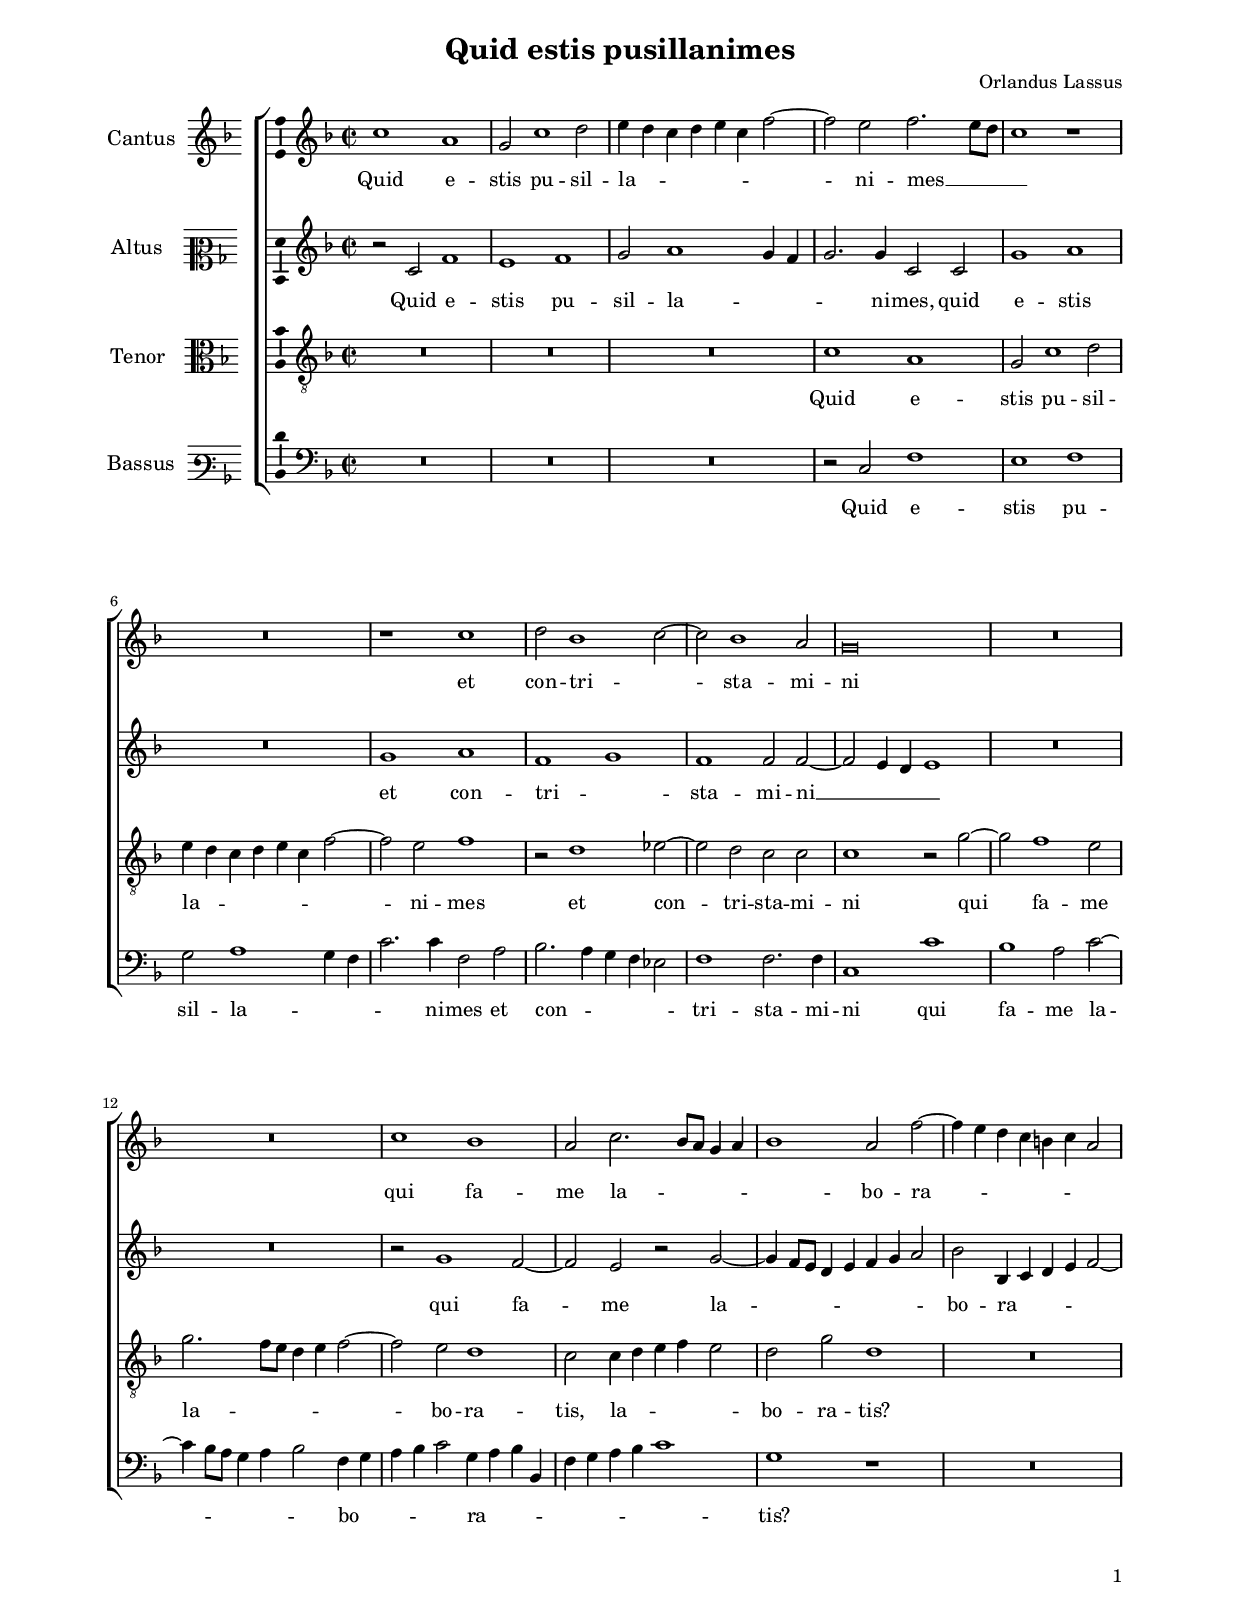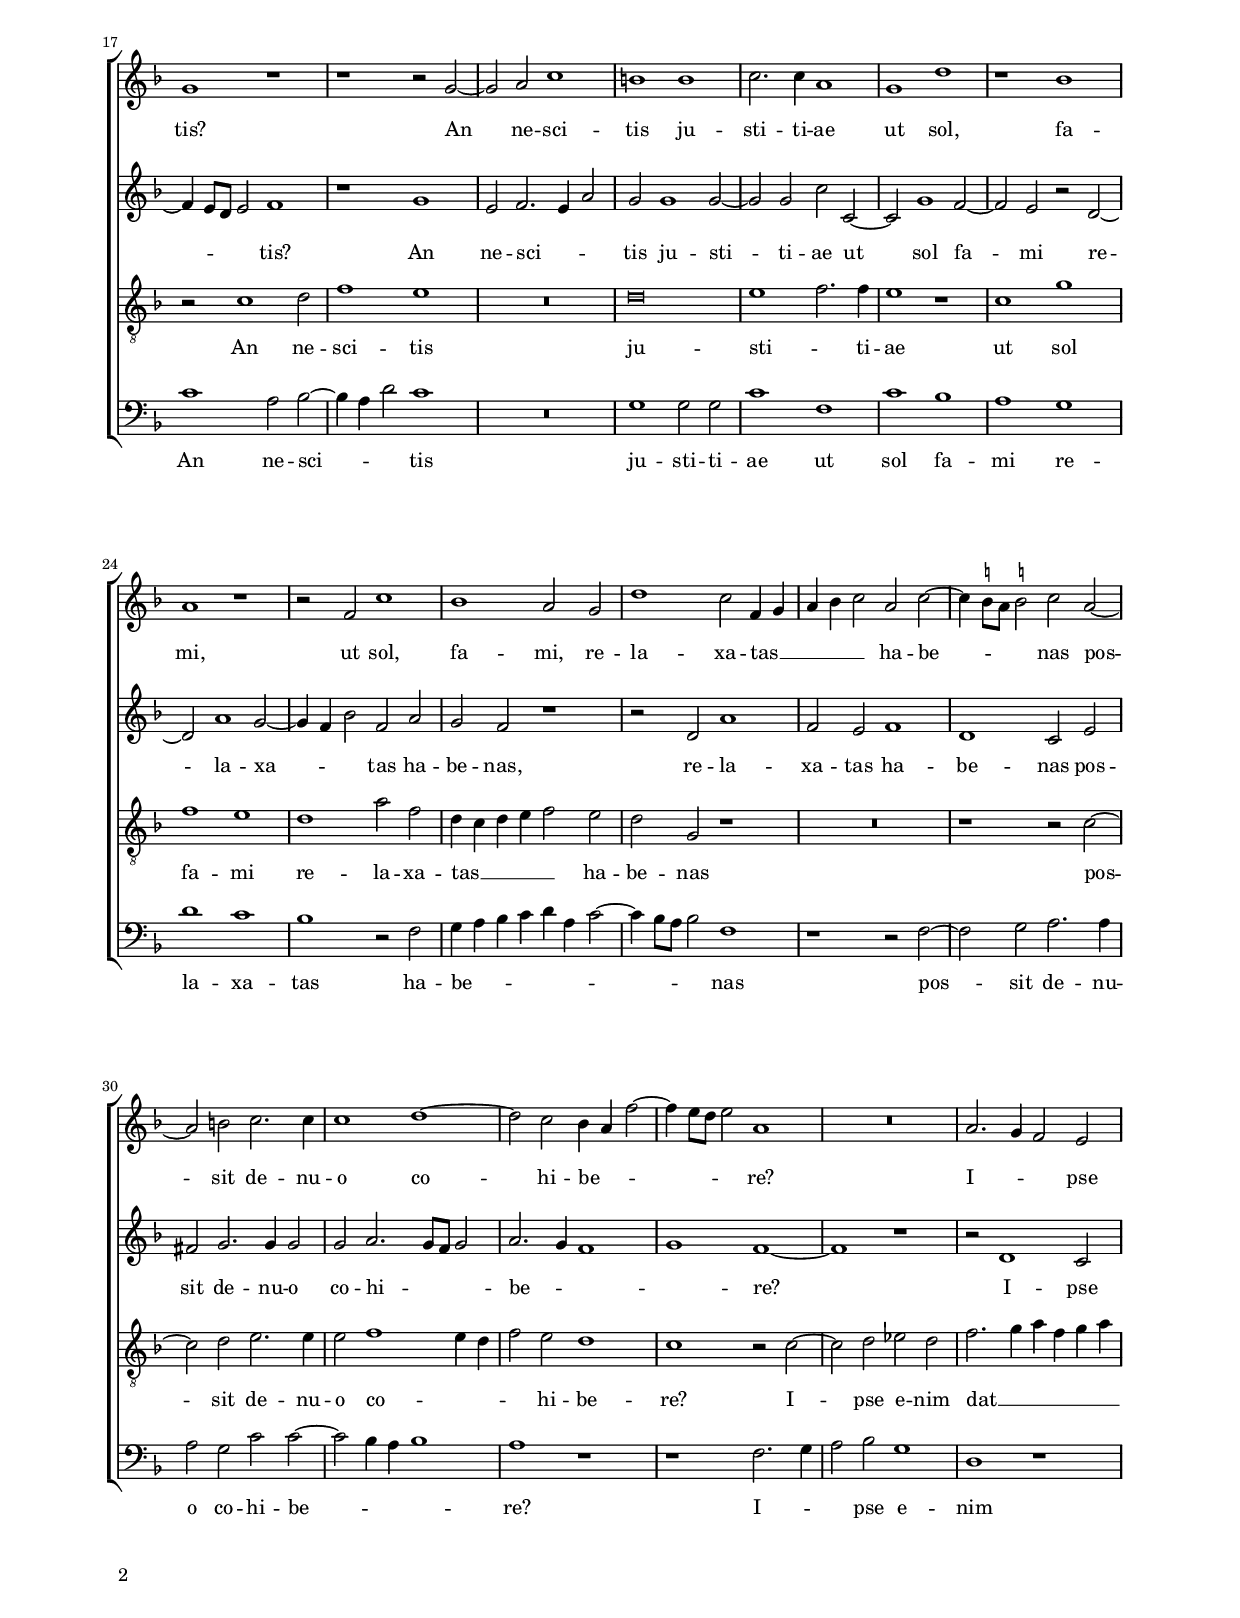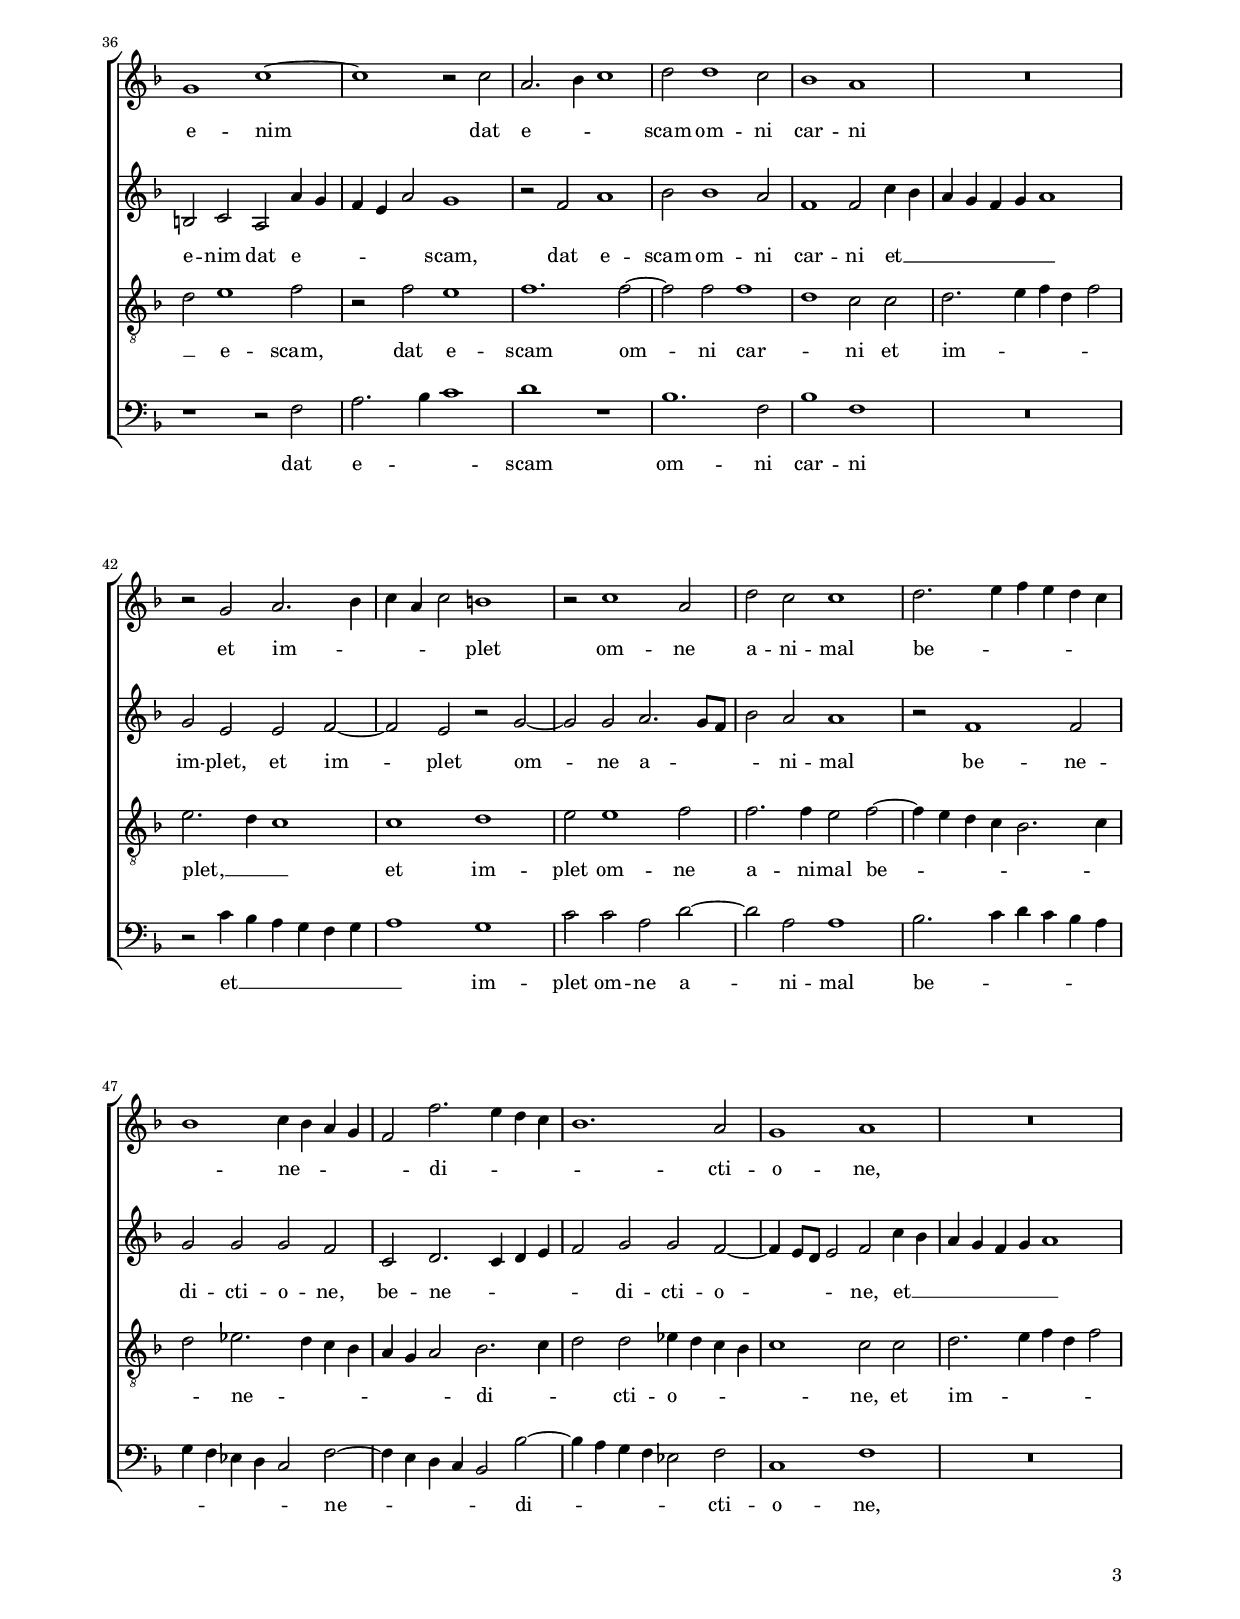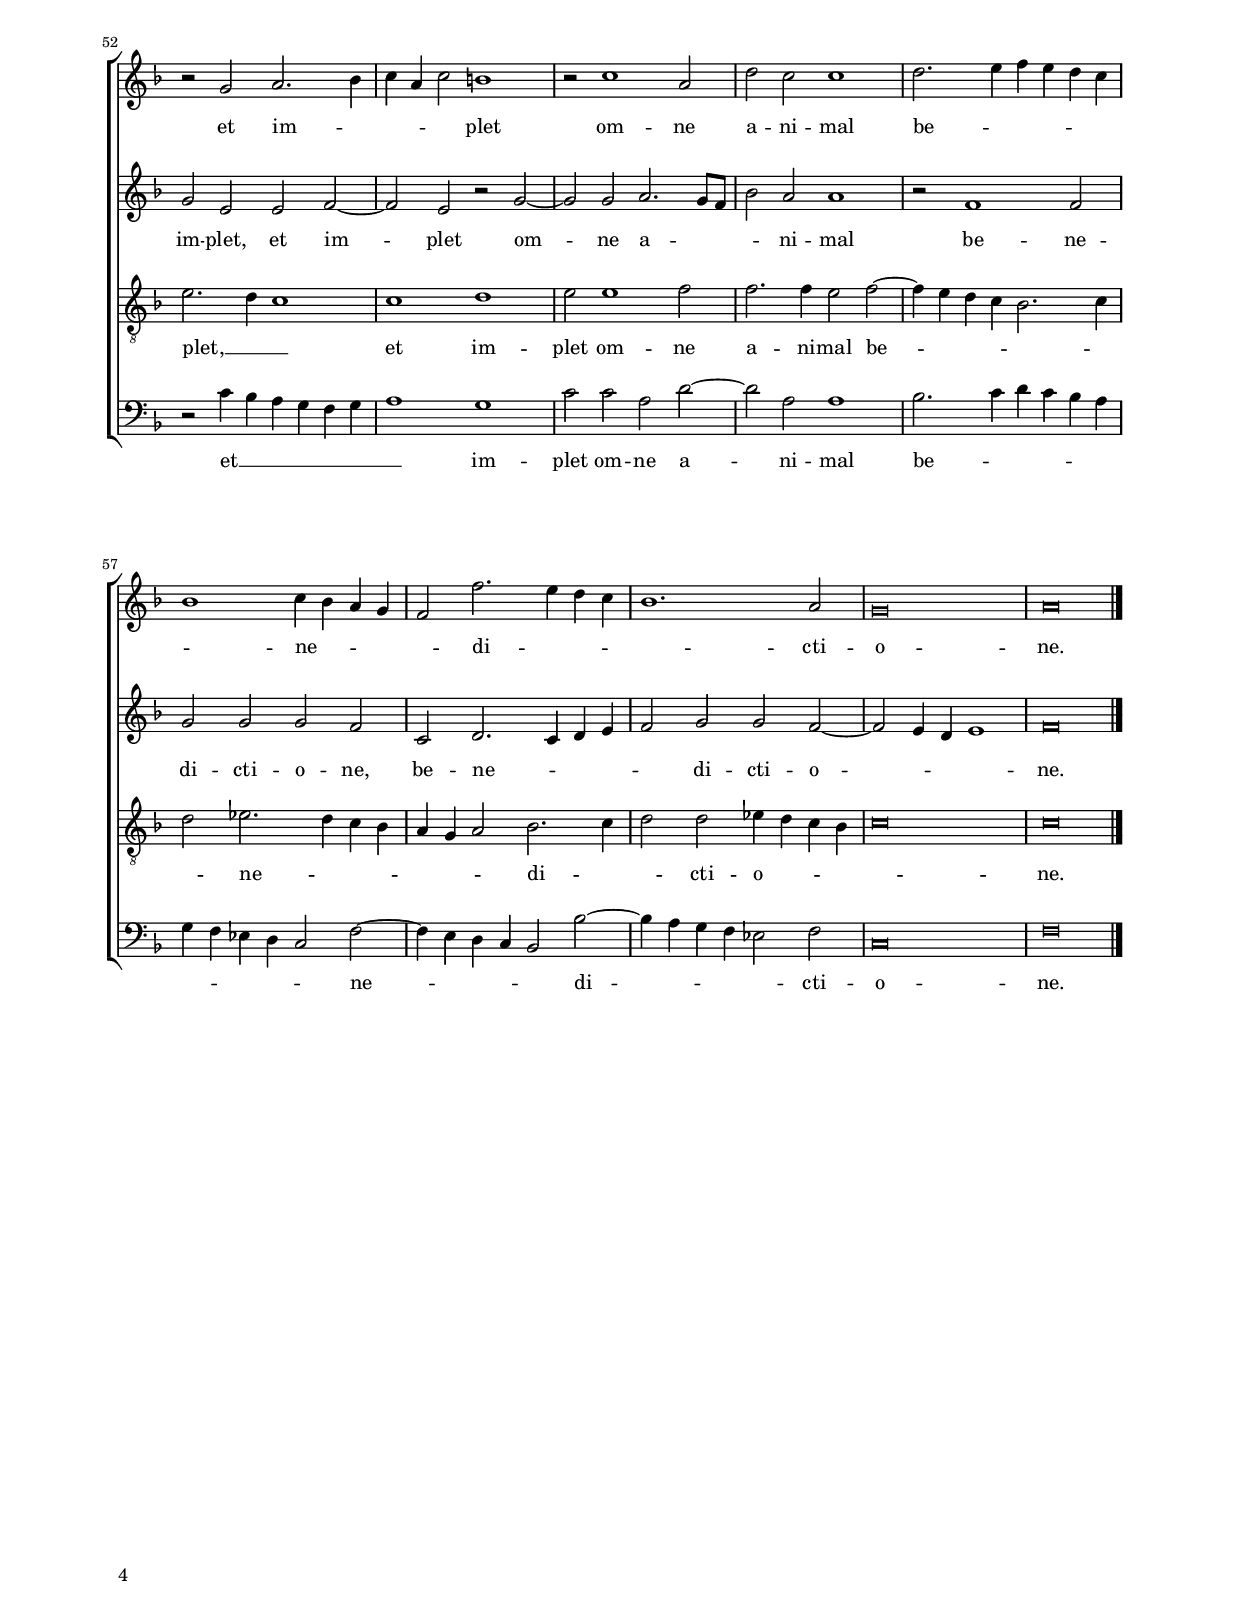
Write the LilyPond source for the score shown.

\header
{
  title="Quid estis pusillanimes"
  composer="Orlandus Lassus"
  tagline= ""
}

\version "2.22.1"
\include "deutsch.ly"
#(set-global-staff-size 16)
#(ly:set-option 'point-and-click #f)

	
global = {
	\key f \major
	\time 2/2 \set Score.measureLength = #(ly:make-moment 2/1)
    \set Score.tempoHideNote = ##t
    \tempo 2 = 90
	\skip 1*2*61 \bar "|."
	}

	ficta = { \once \set suggestAccidentals = ##t }
	
	forget = #(define-music-function (music) (ly:music?) #{
		\accidentalStyle forget
		$music
		\accidentalStyle default
		#})
    
    m = \melisma
    me = \melismaEnd


\paper
	{
	top-margin = 2 \cm
	bottom-margin = 1.4 \cm
	left-margin = 2 \cm
	right-margin = 2 \cm
	ragged-bottom = ##f
	ragged-last-bottom = ##t
	print-page-number = ##f
	system-system-spacing = #'((basic-distance . 17) (minimum-distance . 14) (padding . 6) (strechability . 150))
    oddFooterMarkup=\markup   \fill-line { "" \fromproperty #'page:page-number-string }
    evenFooterMarkup=\markup  \fill-line { \fromproperty #'page:page-number-string "" }
    last-bottom-spacing = #'((basic-distance . 11) (minimum-distance . 7) (padding . 4))
%	systems-per-page = 3
%	min-systems-per-page = 3
	}


incipitcantus = \markup { \score {
	{
	\set Staff.instrumentName = \markup { \fontsize #1 "Cantus" }
	\key f \major
	\clef violin
	s4 \bar ""
	}
	\layout  {
	raggedright = ##t
	indent = 1.5 \cm
	line-width = 2.2\cm
	\context { \Staff \remove Time_signature_engraver }
	\override Staff.Clef.Y-extent = #'(0 . 0)
	}} \hspace #1 }
	
      
incipitaltus = \markup { \score {
	{
	\set Staff.instrumentName = \markup { \fontsize #1 "Altus" }
	\key f \major
	\clef mezzosoprano
	s4 \bar ""
	}
	\layout  {
	raggedright = ##t
	indent = 1.5 \cm
	line-width = 2.2\cm
	\context { \Staff \remove Time_signature_engraver }
	\override Staff.Clef.Y-extent = #'(0 . 0)
	}} \hspace #1 }


incipittenor = \markup { \score {
	{
	\set Staff.instrumentName = \markup { \fontsize #1 "Tenor" }
	\key f \major
	\clef alto
	s4 \bar ""
	}
	\layout  {
	raggedright = ##t
	indent = 1.5 \cm
	line-width = 2.2\cm
	\context { \Staff \remove Time_signature_engraver }
	\override Staff.Clef.Y-extent = #'(0 . 0)
	}} \hspace #1 }


incipitbassus = \markup { \score {
	{
	\set Staff.instrumentName = \markup { \fontsize #1 "Bassus" }
	\key f \major
	\clef varbaritone
	s4 \bar ""
	}
	\layout  {
	raggedright = ##t
	indent = 1.5 \cm
	line-width = 2.2\cm
	\context { \Staff \remove Time_signature_engraver }
	\override Staff.Clef.Y-extent = #'(0 . 0)
	}} \hspace #1 }


cantus =  \relative c''
	{
	c1 a
	g2 c1 d2
	e4 \m d c d e c f2~
	f2 \me e f2. \m e8 d
%5
	c1 \me r |
	R\breve
	r1 c
	d2 b1 \m c2~
	c2 \me b1 a2
%10
	g\breve |
	R\breve
	R\breve
	c1 b
	a2 c2. \m b8 a g4 a
%15
	b1 \me a2 f'~ |
	f4 \m e d c h c a2 \me
	g1 r
	r1 r2 g~
	g2 a c1
%20
	h1 h |
	c2. c4 a1
	g1 d'
	r1 b
	a1 r
%25
	r2 f c'1 |
	b1 a2 g
	d'1 c2 f,4 \m g
	a4 b c2 \me a c~
	c4 \m \stemDown \ficta h8 a \stemNeutral \ficta h!2 \me c a~
%30
	a2 h c2. c4 |
	c1 d~
	d2 c b4 \m a f'2~
	f4 e8 d e2 \me a,1
	R\breve
%35
	a2. \m g4 f2 \me e |
	g1 c~
	c1 r2 c
	a2. \m b4 c1 \me
	d2 d1 c2
%40
	b1 a |
	R\breve
	r2 g a2. \m b4
	c4 a c2 \me h1
	r2 c1 a2
%45
	d2 c c1 |
	d2. \m e4 f e d c
	b1 \me c4 \m b a g
	f2 \me f'2. \m e4 d c
	b1. \me a2
%50
	g1 a |
	R\breve
	r2 g a2. \m b4
	c4 a c2 \me h1
	r2 c1 a2
%55
	d2 c c1 |
	d2. \m e4 f e d c
	b1 \me c4 \m b a g
	f2 \me f'2. \m e4 d c
	b1. \me a2
%60
	g\breve |
	a\breve |
	}


altus =  \relative c'
	{
	r2 c f1
	e1 f
	g2 a1 \m g4 f
	g2. \me g4 c,2 c
%5
	g'1 a |
	R\breve
	g1 a
	f1 \m g \me
	f1 f2 f~
%10
	f2 \m e4 d e1 \me |
	R\breve
	R\breve
	r2 g1 f2~
	f2 e r g~
%15
	g4 \m f8 e d4 e f g a2 \me |
	b2 b,4 \m c d e f2~
	f4 e8 d e2 \me f1
	r1 g
	e2 f2. \m e4 a2 \me
%20
	g2 g1 g2~ |
	g2 g c c,~
	c2 g'1 f2~
	f2 e r d~
	d2 a'1 g2~
%25
	g4 \m f b2 \me f a |
	g2 f r1
	r2 d a'1
	f2 e f1
	d1 c2 e
%30
	fis2 g2. g4 g2 |
	g2 a2. \m g8 f g2 \me
	a2. \m g4 f1
	g1 \me f~
	f1 r
%35
	r2 d1 c2 |
	h2 c a a'4 \m g
	f4 e a2 \me g1
	r2 f a1
	b2 b1 a2
%40
	f1 f2 c'4 \m b |
	a4 g f g a1 \me
	g2 e e f~
	f2 e r g~
	g2 g a2. \m g8 f
%45
	b2 \me a a1 |
	r2 f1 f2
	g2 g g f
	c2 d2. \m c4 d e
	f2 \me g g f~
%50
	f4 \m e8 d e2 \me f c'4 \m b |
	a4 g f g a1 \me
	g2 e e f~
	f2 e r g~
	g2 g a2. \m g8 f
%55
	b2 \me a a1 |
	r2 f1 f2
	g2 g g f
	c2 d2. \m c4 d e
	f2 \me g g f~
%60
	f2 \m e4 d e1 \me |
	f\breve |
	}


tenor =  \relative c'
	{
	R\breve
	R\breve
	R\breve
	c1 a
%5
	g2 c1 d2 |
	e4 \m d c d e c f2~
	f2 \me e f1
	r2 d1 es2~
	es2 d c c
%10
	c1 r2 g'~ |
	g2 f1 e2
	g2. \m f8 e d4 e f2~
	f2 \me e d1
	c2 c4 \m d e f e2 \me
%15
	d2 g d1 |
	R\breve
	r2 c1 d2
	f1 e
	R\breve
%20
	d\breve |
	e1 \m f2. \me f4
	e1 r
	c1 g'
	f1 e
%25
	d1 a'2 f |
	d4 \m c d e f2 \me e
	d2 g, r1
	R\breve
	r1 r2 c~
%30
	c2 d e2. e4 |
	e2 f1 \m e4 d
	f2 \me e d1
	c1 r2 c~
	c2 d es d
%35
	f2. \m g4 a f g a |
	d,2 \me e1 f2
	r2 f e1
	f1. f2~
	f2 f f1 \m
%40
	d1 \me c2 c |
	d2. \m e4 f d f2 \me
	e2. \m d4 c1 \me
	c1 d
	e2 e1 f2
%45
	f2. f4 e2 f~ |
	f4 \m e d c b2. c4
	d2 \me es2. \m d4 c b
	a4 g a2 \me b2. \m c4
	d2 \me d es4 \m d c b
%50
	c1 \me c2 c |
	d2. \m e4 f d f2 \me
	e2. \m d4 c1 \me
	c1 d
	e2 e1 f2
%55
	f2. f4 e2 f~ |
	f4 \m e d c b2. c4
	d2 \me es2. \m d4 c b
	a4 g a2 \me b2. \m c4
	d2 \me d es4 \m d c b
%60
	c\breve \me |
	c\breve |
	}


bassus  =  \relative c
	{
	R\breve
	R\breve
	R\breve
	r2 c f1
%5
	e1 f |
	g2 a1 \m g4 f
	c'2. \me c4 f,2 a
	b2. \m a4 g f es2 \me
	f1 f2. f4
%10
	c1 c' |
	b1 a2 c~
	c4 \m b8 a g4 a b2 \me f4 \m g
	a4 b c2 \me g4 \m a b b,
	f'4 g a b c1 \me
%15
	g1 r |
	R\breve
	c1 a2 b~
	b4 \m a d2 \me c1
	R\breve
%20
	g1 g2 g |
	c1 f,
	c'1 b
	a1 g
	d'1 c
%25
	b1 r2 f |
	g4 \m a b c d a c2~
	c4 b8 a b2 \me f1
	r1 r2 f~
	f2 g a2. a4
%30
	a2 g c c~ |
	c2 \m b4 a b1 \me
	a1 r
	r1 f2. \m g4
	a2 \me b g1
%35
	d1 r |
	r1 r2 f
	a2. \m b4 c1 \me
	d1 r
	b1. f2
%40
	b1 f |
	R\breve
	r2 c'4 \m b a g f g
	a1 \me g
	c2 c a d~
%45
	d2 a a1 |
	b2. \m c4 d c b a
	g4 f es d c2 \me f~
	f4 \m e d c b2 \me b'~
	b4 \m a g f es2 \me f
%50
	c1 f |
	R\breve
	r2 c'4 \m b a g f g
	a1 \me g
	c2 c a d~
%55
	d2 a a1 |
	b2. \m c4 d c b a
	g4 f es d c2 \me f~
	f4 \m e d c b2 \me b'~
	b4 \m a g f es2 \me f
%60
	c\breve |
	f\breve |
	}

lyricscantus = \lyricmode {
	Quid e -- stis pu -- sil -- la -- ni -- mes __
	et con -- tri -- sta -- mi -- ni
	qui fa -- me la -- bo -- ra -- tis?
	An ne -- sci -- tis ju -- sti -- ti -- ae ut sol, fa -- mi,
	ut sol, fa -- mi, re -- la -- xa -- tas __ ha -- be -- nas pos -- sit de -- nu -- o co -- hi -- be -- re?
	I -- pse e -- nim dat e -- scam om -- ni car -- ni
	et im -- plet om -- ne a -- ni -- mal be -- ne -- di -- cti -- o -- ne,
	et im -- plet om -- ne a -- ni -- mal be -- ne -- di -- cti -- o -- ne.
	}


lyricsaltus = \lyricmode {
	Quid e -- stis pu -- sil -- la -- ni -- mes,
	quid e -- stis
	et con -- tri -- sta -- mi -- ni __
	qui fa -- me la -- bo -- ra -- tis?
	An ne -- sci -- tis ju -- sti -- ti -- ae ut sol fa -- mi
	re -- la -- xa -- tas ha -- be -- nas,
	re -- la -- xa -- tas ha -- be -- nas pos -- sit de -- nu -- o co -- hi -- be -- re?
	I -- pse e -- nim dat e -- scam,
	dat e -- scam om -- ni car -- ni
	et __ im -- plet,
	et im -- plet om -- ne a -- ni -- mal be -- ne -- di -- cti -- o -- ne,
	be -- ne -- di -- cti -- o -- ne,
	et __ im -- plet,
	et im -- plet om -- ne a -- ni -- mal be -- ne -- di -- cti -- o -- ne,
	be -- ne -- di -- cti -- o -- ne.
	}


lyricstenor = \lyricmode {
	Quid e -- stis pu -- sil -- la -- ni -- mes
	et con -- tri -- sta -- mi -- ni
	qui fa -- me la -- bo -- ra -- tis,
	la -- bo -- ra -- tis?
	An ne -- sci -- tis ju -- sti -- ti -- ae ut sol fa -- mi
	re -- la -- xa -- tas __ ha -- be -- nas
	pos -- sit de -- nu -- o co -- hi -- be -- re?
	I -- pse e -- nim dat __ e -- scam,
	dat e -- scam om -- ni car -- ni
	et im -- plet, __
	et im -- plet om -- ne a -- ni -- mal be -- ne -- di -- cti -- o -- ne,
	et im -- plet, __
	et im -- plet om -- ne a -- ni -- mal be -- ne -- di -- cti -- o -- ne.
	}


lyricsbassus = \lyricmode {
	Quid e -- stis pu -- sil -- la -- ni -- mes
	et con -- tri -- sta -- mi -- ni
	qui fa -- me la -- bo -- ra -- tis?
	An ne -- sci -- tis ju -- sti -- ti -- ae ut sol fa -- mi
	re -- la -- xa -- tas ha -- be -- nas
	pos -- sit de -- nu -- o co -- hi -- be -- re?
	I -- pse e -- nim dat e -- scam om -- ni car -- ni
	et __ im -- plet om -- ne a -- ni -- mal be -- ne -- di -- cti -- o -- ne,
	et __ im -- plet om -- ne a -- ni -- mal be -- ne -- di -- cti -- o -- ne.
	}


\score
{  
    \transpose c c {
	\new ChoirStaff \with { \override StaffGrouper.staff-staff-spacing.basic-distance = #12 }
	<<

	\new Staff << \global
	\new Voice="v1" {
		\set Staff.instrumentName=\incipitcantus
		\set Staff.midiInstrument = "reed organ"
		\clef "treble"
		\cantus }
	\new Lyrics \lyricsto "v1" {\lyricscantus }
	>>


	\new Staff << \global
	\new Voice="v2" {
		\set Staff.instrumentName=\incipitaltus
		\set Staff.midiInstrument = "reed organ"
		\clef "treble" 
		\altus}
	\new Lyrics \lyricsto "v2" {\lyricsaltus }
	>>


	\new Staff << \global
	\new Voice="v3" {
		\set Staff.instrumentName=\incipittenor
		\set Staff.midiInstrument = "reed organ"
		\clef "G_8"
		\tenor }
	\new Lyrics \lyricsto "v3" {\lyricstenor }
	>>


	\new Staff << \global
	\new Voice="v4" {
		\set Staff.instrumentName=\incipitbassus
		\set Staff.midiInstrument = "reed organ"
		\clef "bass" 
		\bassus }
	\new Lyrics \lyricsto "v4" {\lyricsbassus}
	>>

	>>
	} % transpose

	\layout
	{
	indent = 2.5 \cm
	\context { \Lyrics \override VerticalAxisGroup.nonstaff-relatedstaff-spacing.padding = #2 }
	\context { \Staff \override TimeSignature.break-visibility = #end-of-line-invisible }
%	\context { \Staff \override InstrumentName.X-offset = #'-25 }
	\context { \Staff \consists "Ambitus_engraver" }
	\context { \Score \override BarNumber.padding = #2 }
	\context { \Voice \override NoteHead.style = #'baroque }
	}

\midi
	{
	}
	
}


% EOF
